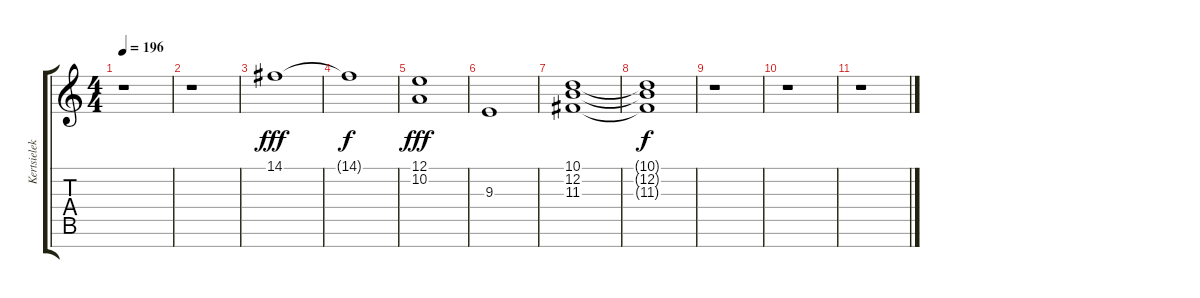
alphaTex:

\track ("Kertsielektro" "Kertsielek") {instrument stringensemble2}
\staff {score tabs}
\tuning (E4 B3 G3 D3 A2 E2 B1) {hide}
\ts (4 4)
\tempo 196
\clef g2
\ks c
r.1{dy f} |
r.1 |
14.1.1{dy fff} |
14.1{t}.1{dy f} |
(12.1 10.2).1{dy fff} |
9.3.1 |
(10.1 12.2 11.3).1 |
(10.1{t} 12.2{t} 11.3{t}).1{dy f} |
r.1 |
r.1 |
r.1
